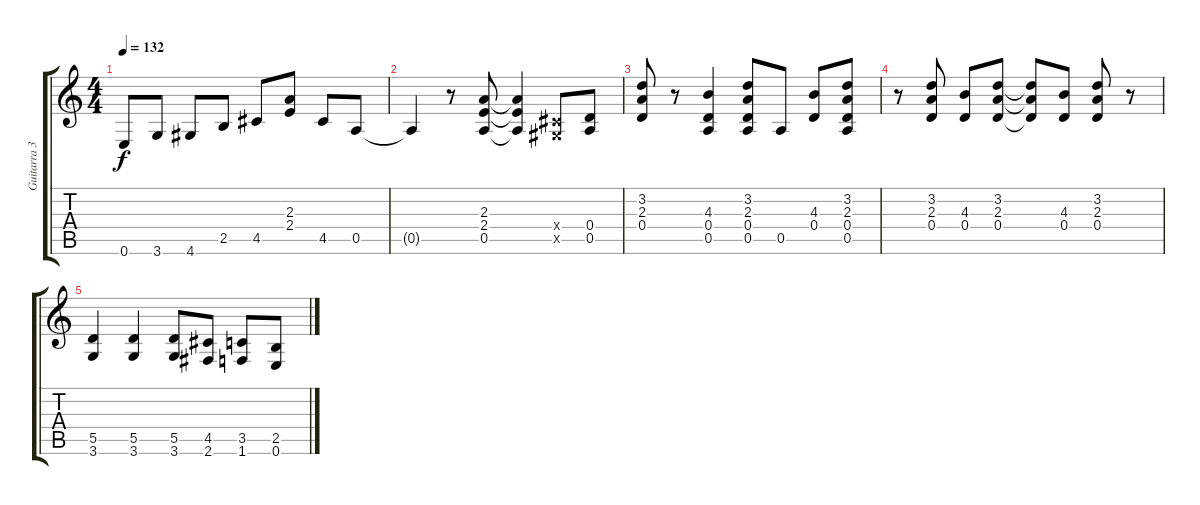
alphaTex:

\track ("Guitarra 3" "Guitarra 3") {instrument distortionguitar}
\staff {score tabs}
\tuning (E4 B3 G3 D3 A2 E2) {hide}
\ts (4 4)
\tempo 132
\clef g2
\ks c
0.6.8{dy f} 3.6.8 4.6.8 2.5.8 4.5.8 (2.3 2.4).8 4.5.8 0.5.8 |
0.5{t}.4 r.8 (2.3 2.4 0.5).8 (2.3{t} 2.4{t} 0.5{t}).4 (-1.4{x} -1.5{x}).8 (0.4 0.5).8 |
(3.2 2.3 0.4).8 r.8 (4.3 0.4 0.5).4 (3.2 2.3 0.4 0.5).8 0.5.8 (4.3 0.4).8 (3.2 2.3 0.4 0.5).8 |
r.8 (3.2 2.3 0.4).8 (4.3 0.4).8 (3.2 2.3 0.4).8 (3.2{t} 2.3{t} 0.4{t}).8 (4.3 0.4).8 (3.2 2.3 0.4).8 r.8 |
(5.5 3.6).4 (5.5 3.6).4 (5.5 3.6).8 (4.5 2.6).8 (3.5 1.6).8 (2.5 0.6).8
